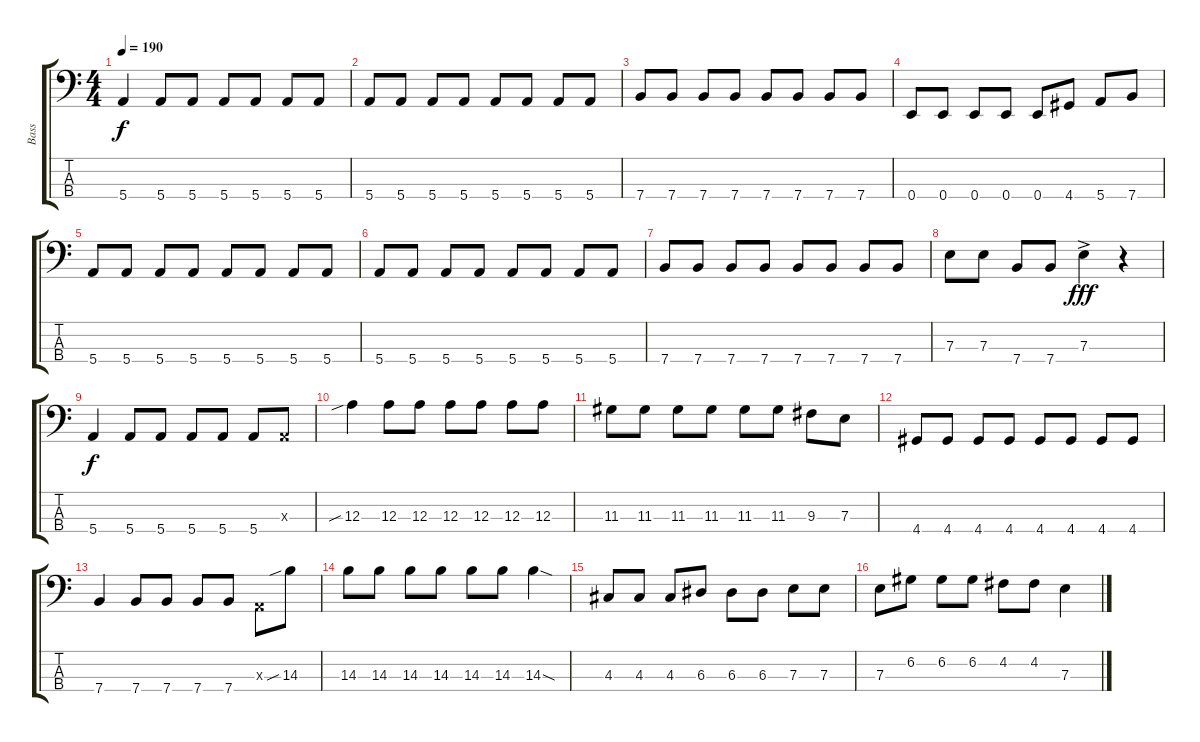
\track ("Bass" "Bass") {instrument electricbasspick}
\staff {score tabs}
\tuning (G2 D2 A1 E1) {hide}
\ts (4 4)
\tempo 190
\clef f4
\ks c
5.4.4{dy f} 5.4.8 5.4.8 5.4.8 5.4.8 5.4.8 5.4.8 |
5.4.8 5.4.8 5.4.8 5.4.8 5.4.8 5.4.8 5.4.8 5.4.8 |
7.4.8 7.4.8 7.4.8 7.4.8 7.4.8 7.4.8 7.4.8 7.4.8 |
0.4.8 0.4.8 0.4.8 0.4.8 0.4.8 4.4.8 5.4.8 7.4.8 |
5.4.8 5.4.8 5.4.8 5.4.8 5.4.8 5.4.8 5.4.8 5.4.8 |
5.4.8 5.4.8 5.4.8 5.4.8 5.4.8 5.4.8 5.4.8 5.4.8 |
7.4.8 7.4.8 7.4.8 7.4.8 7.4.8 7.4.8 7.4.8 7.4.8 |
7.3.8 7.3.8 7.4.8 7.4.8 7.3{ac}.4{dy fff} r.4 |
5.4.4{dy f} 5.4.8 5.4.8 5.4.8 5.4.8 5.4.8 0.3{x}.8 |
12.3{sib}.4 12.3.8 12.3.8 12.3.8 12.3.8 12.3.8 12.3.8 |
11.3.8 11.3.8 11.3.8 11.3.8 11.3.8 11.3.8 9.3.8 7.3.8 |
4.4.8 4.4.8 4.4.8 4.4.8 4.4.8 4.4.8 4.4.8 4.4.8 |
7.4.4 7.4.8 7.4.8 7.4.8 7.4.8 0.3{x}.8 14.3{sib}.8 |
14.3.8 14.3.8 14.3.8 14.3.8 14.3.8 14.3.8 14.3{sod}.4 |
4.3.8 4.3.8 4.3.8 6.3.8 6.3.8 6.3.8 7.3.8 7.3.8 |
7.3.8 6.2.8 6.2.8 6.2.8 4.2.8 4.2.8 7.3.4
